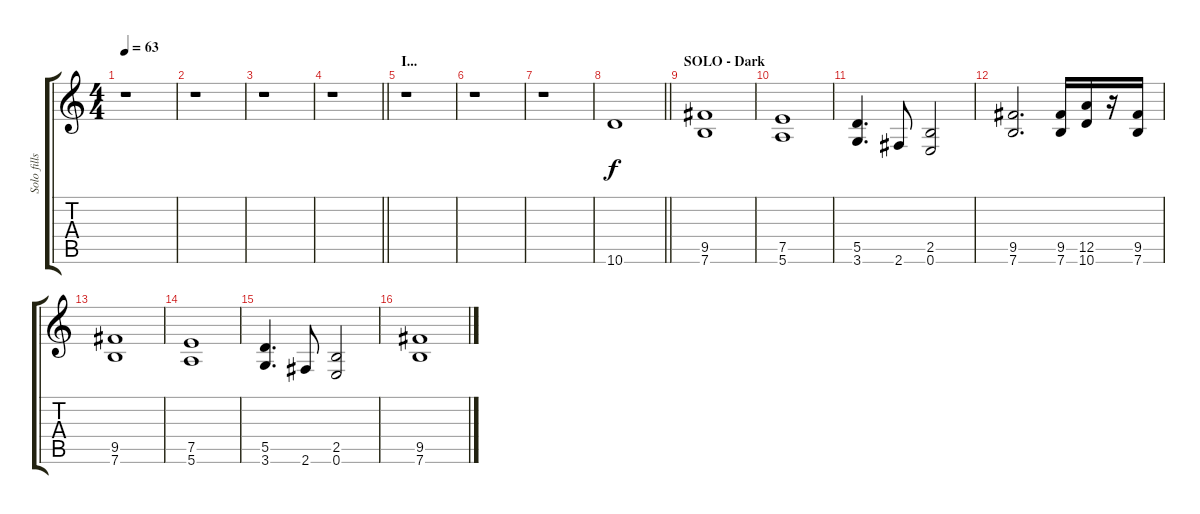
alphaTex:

\track ("Solo fills (Gilmour)" "Solo fills") {instrument distortionguitar}
\staff {score tabs}
\tuning (E4 B3 G3 D3 A2 E2) {hide}
\ts (4 4)
\tempo 63
\clef g2
\ks c
r.1{dy f} |
r.1 |
r.1 |
\barLineRight lightlight
r.1 |
\section ("" "I...")
r.1 |
r.1 |
r.1 |
\barLineRight lightlight
10.6.1 |
\section ("" "SOLO - Dark")
(9.5 7.6).1 |
(7.5 5.6).1 |
(5.5 3.6).4{d} 2.6.8 (2.5 0.6).2 |
(9.5 7.6).2{d} (9.5 7.6).16 (12.5 10.6).16 r.16 (9.5 7.6).16 |
(9.5 7.6).1 |
(7.5 5.6).1 |
(5.5 3.6).4{d} 2.6.8 (2.5 0.6).2 |
(9.5 7.6).1
